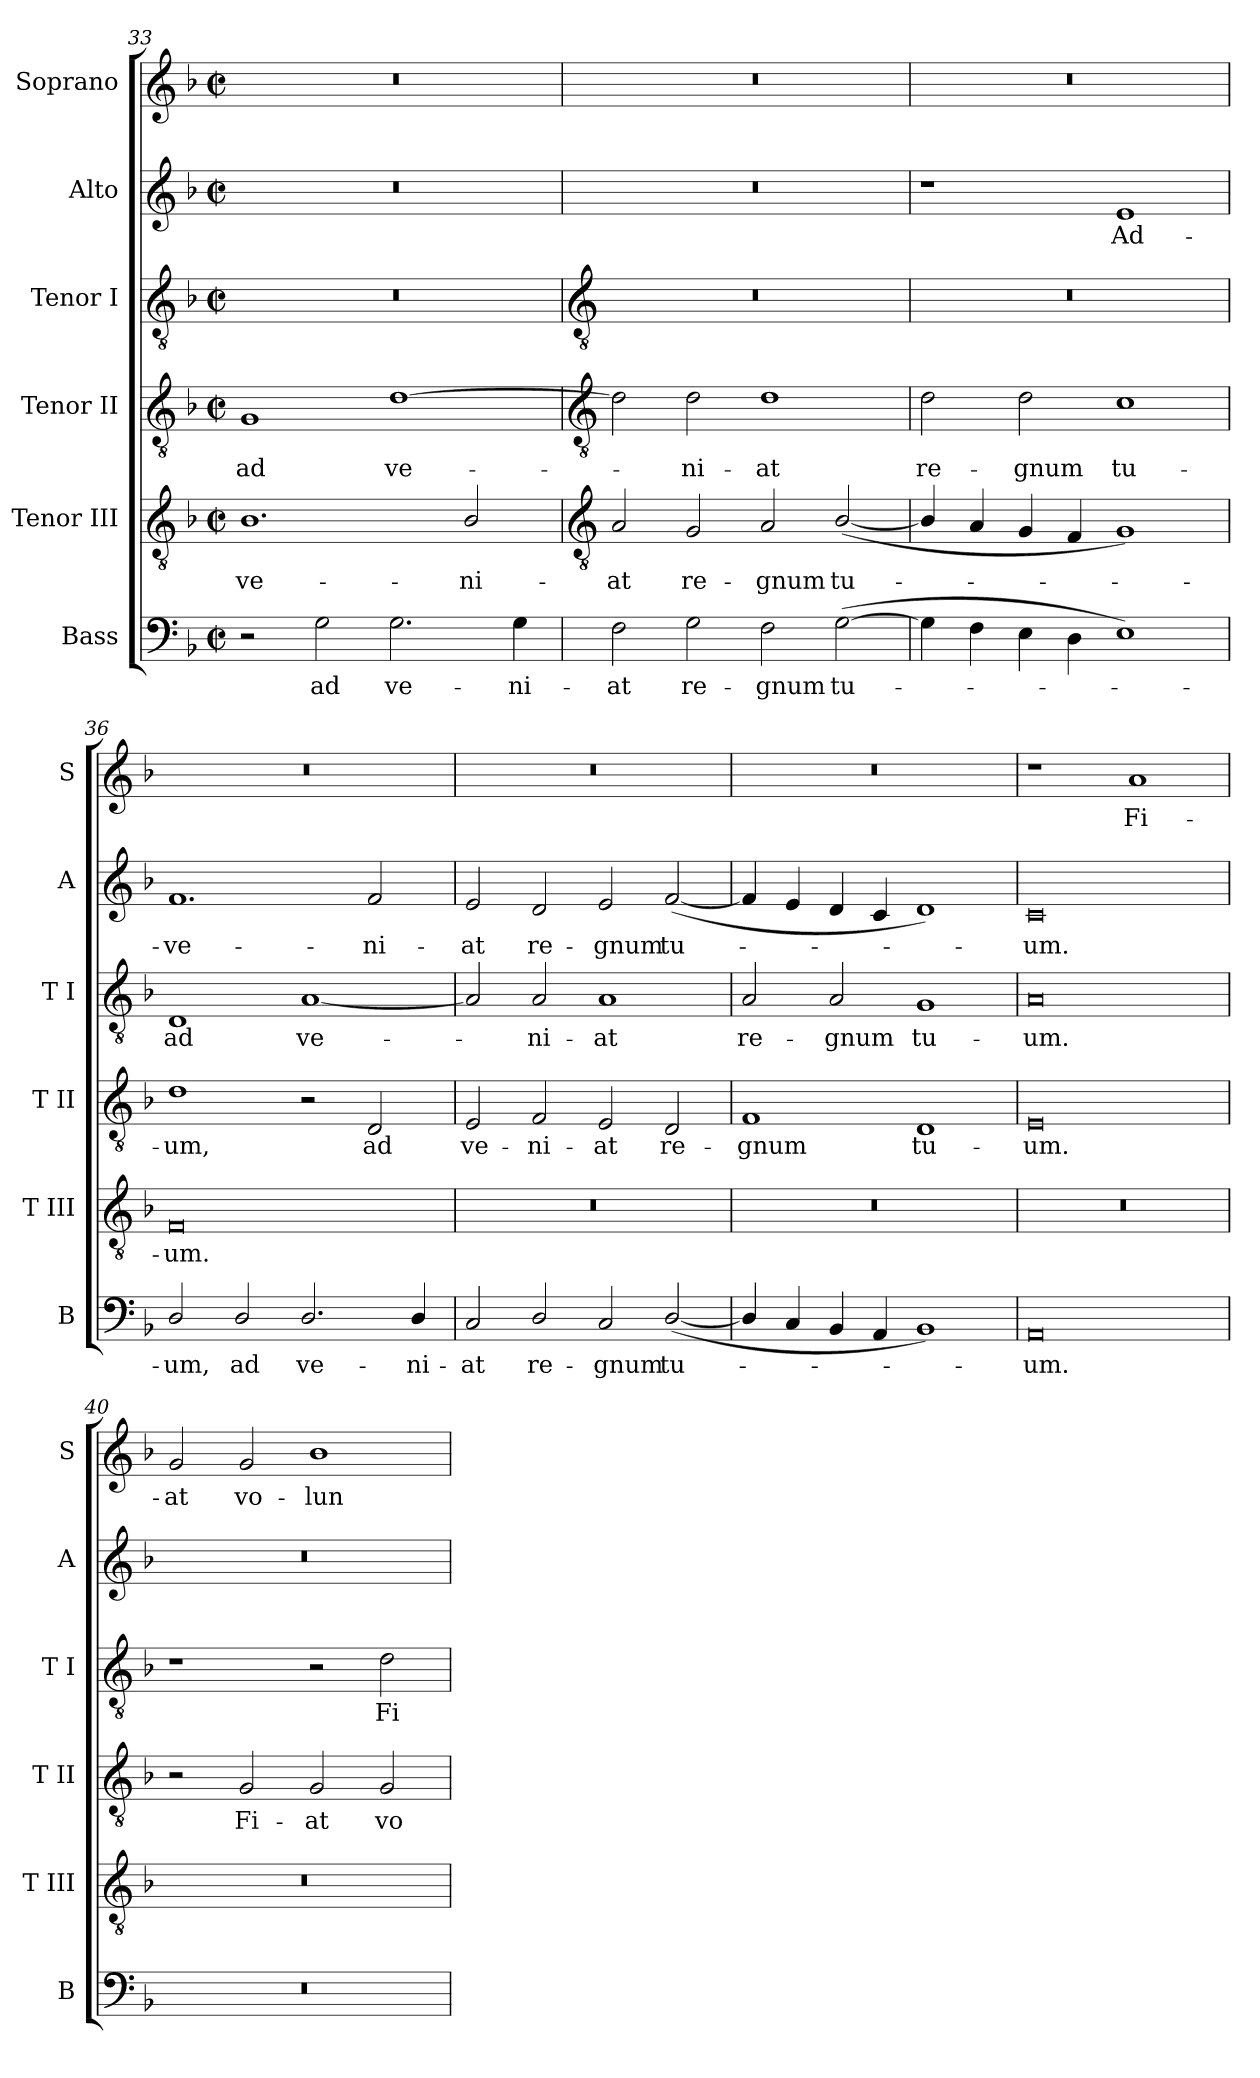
**kern	**text	**kern	**text	**kern	**text	**kern	**text	**kern	**text	**kern	**text
*part6	*part6	*part5	*part5	*part4	*part4	*part3	*part3	*part2	*part2	*part1	*part1
*staff6	*staff6	*staff5	*staff5	*staff4	*staff4	*staff3	*staff3	*staff2	*staff2	*staff1	*staff1
*I"Bass	*	*I"Tenor III	*	*I"Tenor II	*	*I"Tenor I	*	*I"Alto	*	*I"Soprano	*
*I'B	*	*I'T III	*	*I'T II	*	*I'T I	*	*I'A	*	*I'S	*
*clefF4	*	*clefGv2	*	*clefGv2	*	*clefGv2	*	*clefG2	*	*clefG2	*
*k[b-]	*	*k[b-]	*	*k[b-]	*	*k[b-]	*	*k[b-]	*	*k[b-]	*
*F:	*	*F:	*	*F:	*	*F:	*	*F:	*	*F:	*
*M4/2	*	*M4/2	*	*M4/2	*	*M4/2	*	*M4/2	*	*M4/2	*
*met(c|)	*	*met(c|)	*	*met(c|)	*	*met(c|)	*	*met(c|)	*	*met(c|)	*
=33	=33	=33	=33	=33	=33	=33	=33	=33	=33	=33	=33
!	!	!	!LO:LY:b	!	!LO:LY:b	!	!	!	!	!	!
2r	.	1.B-	-ve-	1G	ad	0r	.	0r	.	0r	.
!	!LO:LY:b	!	!	!	!	!	!	!	!	!	!
2G	ad	.	.	.	.	.	.	.	.	.	.
!	!LO:LY:b	!	!	!	!LO:LY:b	!	!	!	!	!	!
2.G	ve-	.	.	[1d	ve-	.	.	.	.	.	.
!	!	!	!LO:LY:b	!	!	!	!	!	!	!	!
.	.	2B-/	-ni-	.	.	.	.	.	.	.	.
!	!LO:LY:b	!	!	!	!	!	!	!	!	!	!
4G	-ni-	.	.	.	.	.	.	.	.	.	.
!!LO:LB:g=z
=34	=34	=34	=34	=34	=34	=34	=34	=34	=34	=34	=34
*	*	*clefGv2	*	*clefGv2	*	*clefGv2	*	*	*	*	*
!	!LO:LY:b	!	!LO:LY:b	!	!	!	!	!	!	!	!
2F	-at	2A	-at	2d]	.	0r	.	0r	.	0r	.
!	!LO:LY:b	!	!LO:LY:b	!	!LO:LY:b	!	!	!	!	!	!
2G	re-	2G	re-	2d	ni-	.	.	.	.	.	.
!	!LO:LY:b	!	!LO:LY:b	!	!LO:LY:b	!	!	!	!	!	!
2F	-gnum	2A	-gnum	1d	-at	.	.	.	.	.	.
!	!LO:LY:b	!	!LO:LY:b	!	!	!	!	!	!	!	!
(>[2G	tu-	(<[2B-/	tu-	.	.	.	.	.	.	.	.
=35	=35	=35	=35	=35	=35	=35	=35	=35	=35	=35	=35
!	!	!	!	!	!LO:LY:b	!	!	!	!	!	!
4G]	.	4B-/]	.	2d	re-	0r	.	1r	.	0r	.
4F	.	4A	.	.	.	.	.	.	.	.	.
!	!	!	!	!	!LO:LY:b	!	!	!	!	!	!
4E	.	4G	.	2d	-gnum	.	.	.	.	.	.
4D	.	4F	.	.	.	.	.	.	.	.	.
!	!	!	!	!	!LO:LY:b	!	!	!	!LO:LY:b	!	!
1E)	.	1G)	.	1c	tu-	.	.	1e	Ad-	.	.
=36	=36	=36	=36	=36	=36	=36	=36	=36	=36	=36	=36
!	!LO:LY:b	!	!LO:LY:b	!	!LO:LY:b	!	!LO:LY:b	!	!LO:LY:b	!	!
2D/	um,	0F	um.	1d	-um,	1D	ad	1.f	-ve-	0r	.
!	!LO:LY:b	!	!	!	!	!	!	!	!	!	!
2D/	ad	.	.	.	.	.	.	.	.	.	.
!	!LO:LY:b	!	!	!	!	!	!LO:LY:b	!	!	!	!
2.D/	ve-	.	.	2r	.	[1A	ve-	.	.	.	.
!	!	!	!	!	!LO:LY:b	!	!	!	!LO:LY:b	!	!
.	.	.	.	2D	ad	.	.	2f	-ni-	.	.
!	!LO:LY:b	!	!	!	!	!	!	!	!	!	!
4D/	-ni-	.	.	.	.	.	.	.	.	.	.
=37	=37	=37	=37	=37	=37	=37	=37	=37	=37	=37	=37
!	!LO:LY:b	!	!	!	!LO:LY:b	!	!	!	!LO:LY:b	!	!
2C	-at	0r	.	2E	ve-	2A]	.	2e	-at	0r	.
!	!LO:LY:b	!	!	!	!LO:LY:b	!	!LO:LY:b	!	!LO:LY:b	!	!
2D/	re-	.	.	2F	-ni-	2A	ni-	2d	re-	.	.
!	!LO:LY:b	!	!	!	!LO:LY:b	!	!LO:LY:b	!	!LO:LY:b	!	!
2C	-gnum	.	.	2E	-at	1A	-at	2e	-gnum	.	.
!	!LO:LY:b	!	!	!	!LO:LY:b	!	!	!	!LO:LY:b	!	!
(<[2D/	tu-	.	.	2D	re-	.	.	(<[2f	tu-	.	.
=38	=38	=38	=38	=38	=38	=38	=38	=38	=38	=38	=38
!	!	!	!	!	!LO:LY:b	!	!LO:LY:b	!	!	!	!
4D/]	.	0r	.	1F	-gnum	2A	re-	4f]	.	0r	.
4C	.	.	.	.	.	.	.	4e	.	.	.
!	!	!	!	!	!	!	!LO:LY:b	!	!	!	!
4BB-	.	.	.	.	.	2A	-gnum	4d	.	.	.
4AA	.	.	.	.	.	.	.	4c	.	.	.
!	!	!	!	!	!LO:LY:b	!	!LO:LY:b	!	!	!	!
1BB-)	.	.	.	1D	tu-	1G	tu-	1d)	.	.	.
=39	=39	=39	=39	=39	=39	=39	=39	=39	=39	=39	=39
!	!LO:LY:b	!	!	!	!LO:LY:b	!	!LO:LY:b	!	!LO:LY:b	!	!
0AA	um.	0r	.	0E	-um.	0A	-um.	0c	um.	1r	.
!	!	!	!	!	!	!	!	!	!	!	!LO:LY:b
.	.	.	.	.	.	.	.	.	.	1a	Fi-
=40	=40	=40	=40	=40	=40	=40	=40	=40	=40	=40	=40
!	!	!	!	!	!	!	!	!	!	!	!LO:LY:b
0r	.	0r	.	2r	.	1r	.	0r	.	2g	-at
!	!	!	!	!	!LO:LY:b	!	!	!	!	!	!LO:LY:b
.	.	.	.	2G	Fi-	.	.	.	.	2g	vo-
!	!	!	!	!	!LO:LY:b	!	!	!	!	!	!LO:LY:b
.	.	.	.	2G	-at	2r	.	.	.	1b-	-lun-
!	!	!	!	!	!LO:LY:b	!	!LO:LY:b	!	!	!	!
.	.	.	.	2G	vo-	2d	Fi-	.	.	.	.
=	=	=	=	=	=	=	=	=	=	=	=
*-	*-	*-	*-	*-	*-	*-	*-	*-	*-	*-	*-
